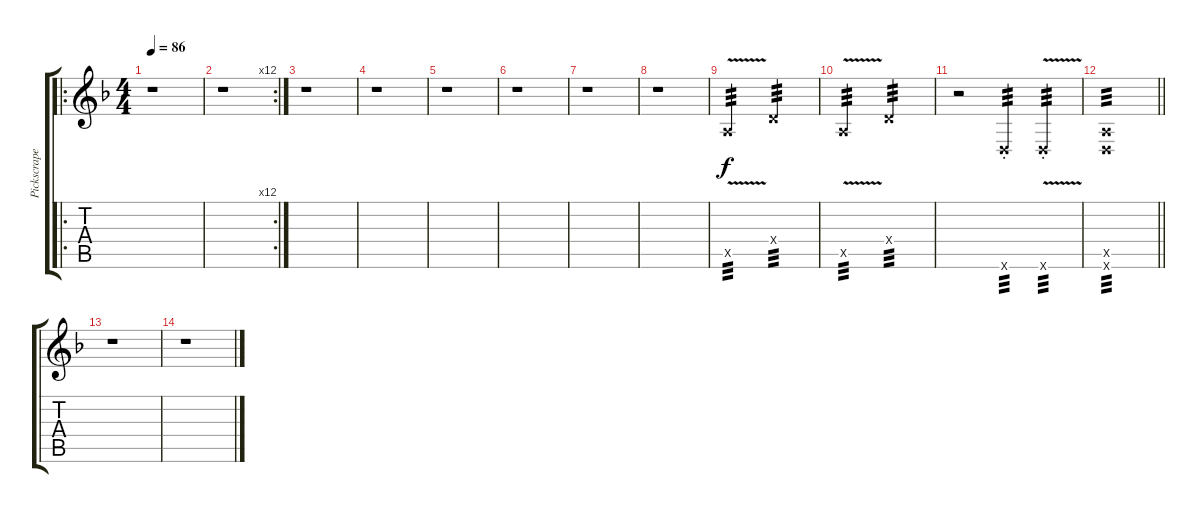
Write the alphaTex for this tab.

\track ("Pickscrape" "Pickscrape") {instrument guitarfretnoise}
\staff {score tabs}
\tuning (E4 B3 G3 D3 A2 D2) {hide}
\ro
\ts (4 4)
\tempo 86
\clef g2
\ks f
r.1{dy f} |
\rc 12
r.1 |
r.1 |
r.1 |
r.1 |
r.1 |
r.1 |
r.1 |
12.5{v x}.2{tp 3} 12.4{x}.2{tp 3} |
12.5{v x}.2{tp 3} 12.4{x}.2{tp 3} |
r.2 12.6{st x}.4{tp 3} 12.6{v st x}.4{tp 3} |
\barLineRight lightlight
(12.5{x} 12.6{x}).1{tp 3} |
r.1 |
r.1
